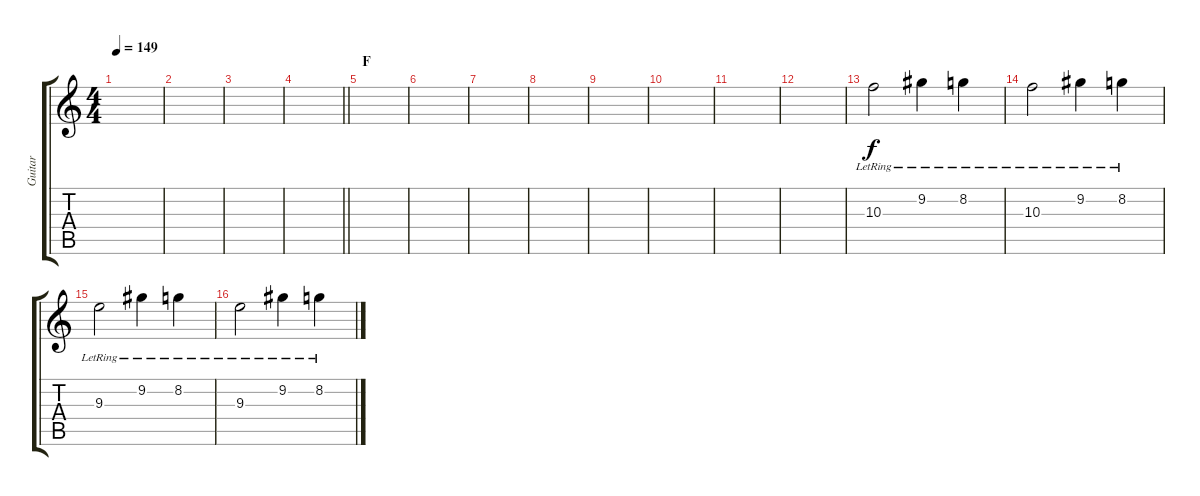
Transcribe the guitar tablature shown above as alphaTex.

\track ("Guitar" "Guitar") {instrument distortionguitar}
\staff {score tabs}
\tuning (E4 B3 G3 D3 A2 E2) {hide}
\ts (4 4)
\tempo 149
\clef g2
\ks c
|
|
|
\barLineRight lightlight
|
\section ("" "F")
|
|
|
|
|
|
|
|
10.3{lr}.2 9.2{lr}.4 8.2{lr}.4 |
10.3{lr}.2 9.2{lr}.4 8.2{lr}.4 |
9.3{lr}.2 9.2{lr}.4 8.2{lr}.4 |
9.3{lr}.2 9.2{lr}.4 8.2{lr}.4
